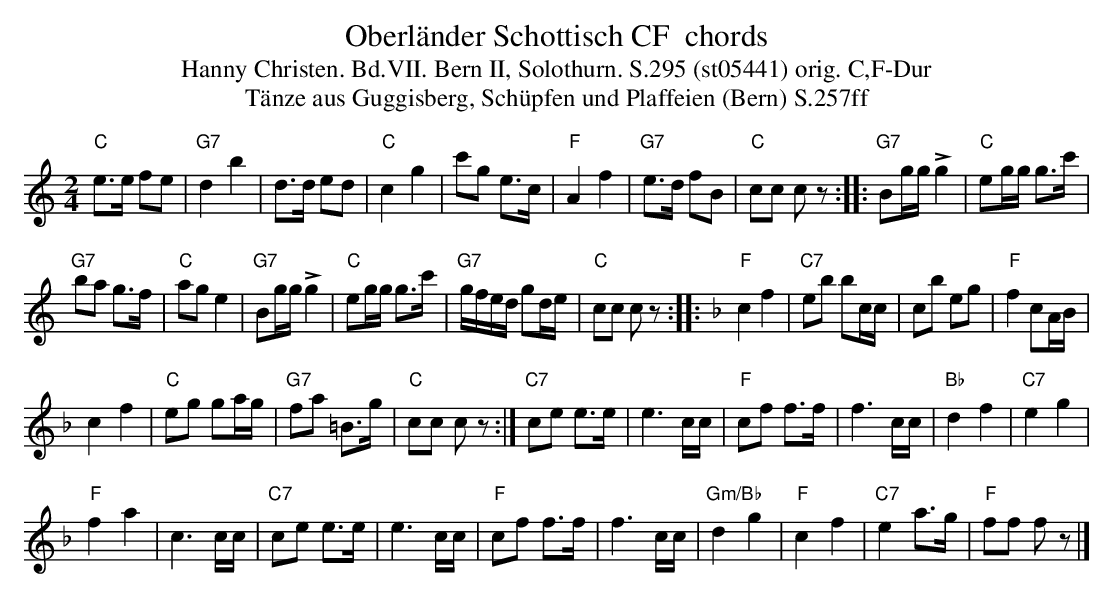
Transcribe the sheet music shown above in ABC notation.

X:1
T: Oberl\"ander Schottisch CF  chords
T:Hanny Christen. Bd.VII. Bern II, Solothurn. S.295 (st05441) orig. C,F-Dur
T: T\"anze aus Guggisberg, Sch\"upfen und Plaffeien (Bern) S.257ff
M:2/4
L:1/8
K:C %%MIDI gchordon
"C"e>e fe | "G7"d2b2 | d>d ed | "C"c2g2 | c'g e>c | "F"A2f2 | "G7"e>d fB | "C"cc cz :: "G7"Bg/g/ +>+g2 | "C"eg/g/ g>c' |
"G7"ba g>f | "C"age2 | "G7"Bg/g/ +>+g2 | "C"eg/g/ g>c' | "G7"g/f/e/d/ gd/e/ | "C"cc cz :: [K:F] "F"c2f2 | "C7"eb bc/c/ | cb eg | "F"f2 cA/B/ |
c2f2 | "C"eg ga/g/ | "G7"fa =B>g | "C"cc cz :| "C7"ce e>e | e3c/c/ | "F"cf f>f | f3 c/c/ | "Bb"d2f2 | "C7"e2g2 |
"F"f2a2 | c3c/c/ | "C7"ce e>e | e3c/c/ | "F"cf f>f | f3c/c/ | "Gm/Bb"d2g2 | "F"c2f2 | "C7"e2a>g | "F"ff fz |]
